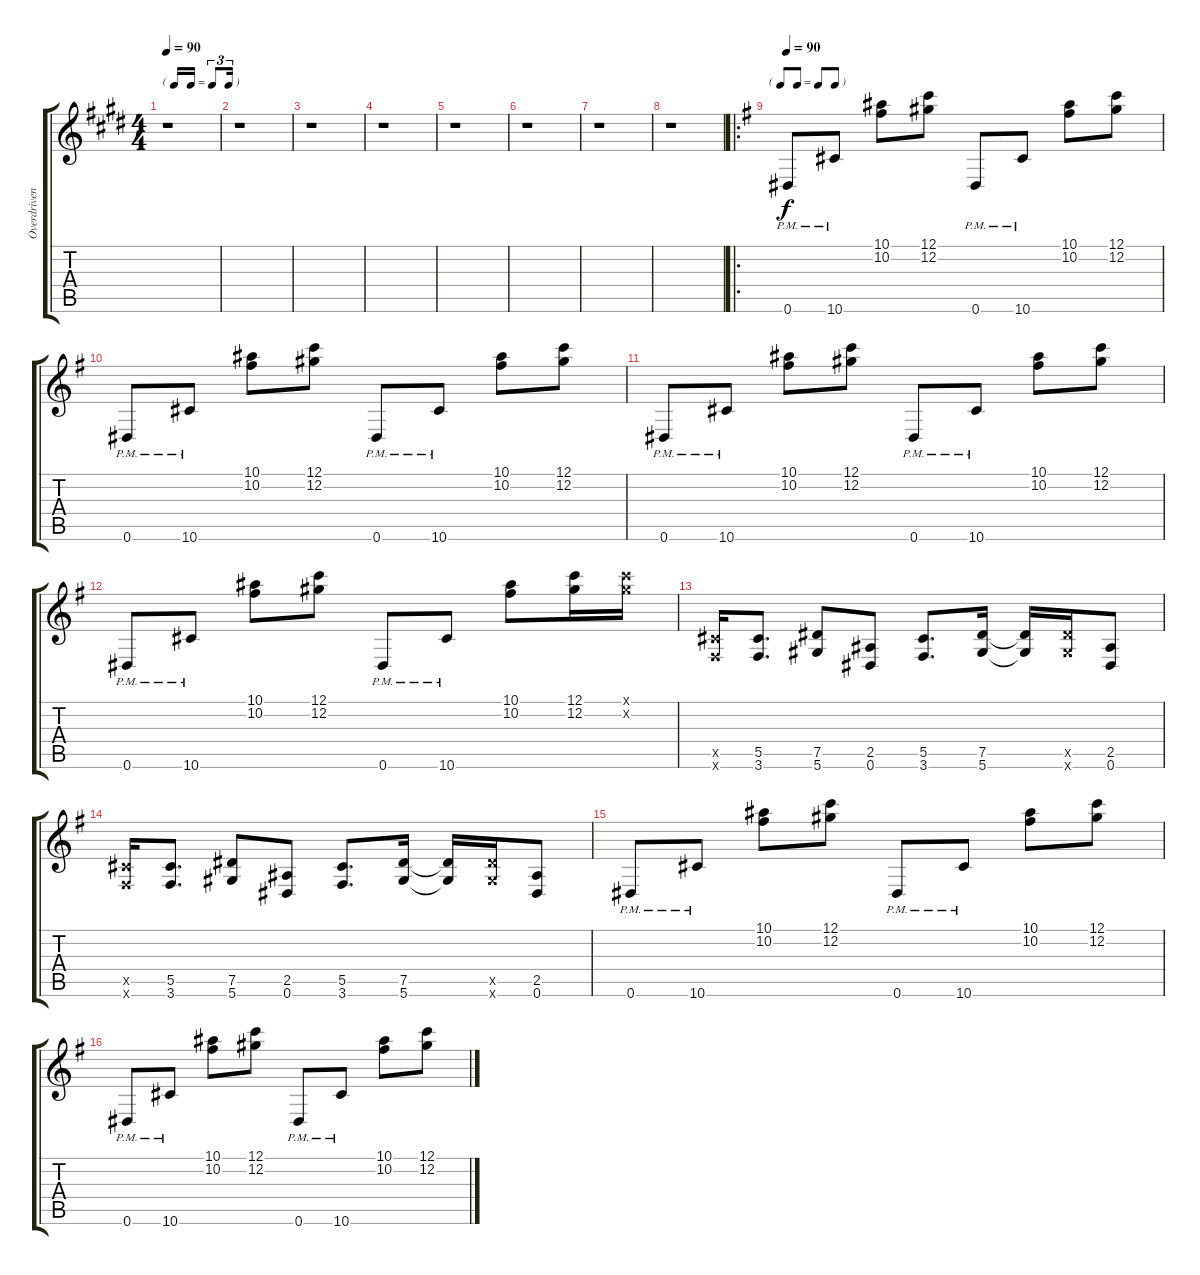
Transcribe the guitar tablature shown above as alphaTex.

\track ("Overdriven" "Overdriven") {instrument overdrivenguitar}
\staff {score tabs}
\tuning (C4 Ab3 Gb3 Db3 Ab2 Eb2) {hide}
\ts (4 4)
\tf triplet16th
\tempo 90
\clef g2
\ks e
r.1{dy f instrument overdrivenguitar} |
\ks c#minor
r.1 |
r.1 |
r.1 |
\ks e
r.1 |
\ks c#minor
r.1 |
r.1 |
r.1 |
\ro
\tf none
\tempo 90
\ks g
0.6{pm}.8 10.6{pm}.8 (10.1 10.2).8 (12.1 12.2).8 0.6{pm}.8 10.6{pm}.8 (10.1 10.2).8 (12.1 12.2).8 |
0.6{pm}.8 10.6{pm}.8 (10.1 10.2).8 (12.1 12.2).8 0.6{pm}.8 10.6{pm}.8 (10.1 10.2).8 (12.1 12.2).8 |
0.6{pm}.8 10.6{pm}.8 (10.1 10.2).8 (12.1 12.2).8 0.6{pm}.8 10.6{pm}.8 (10.1 10.2).8 (12.1 12.2).8 |
0.6{pm}.8 10.6{pm}.8 (10.1 10.2).8 (12.1 12.2).8 0.6{pm}.8 10.6{pm}.8 (10.1 10.2).8 (12.1 12.2).16 (12.1{x} 12.2{x}).16 |
(5.5{x} 3.6{x}).16 (5.5 3.6).8{d} (7.5 5.6).8 (2.5 0.6).8 (5.5 3.6).8{d} (7.5 5.6).16 (7.5{t} 5.6{t}).16 (7.5{x} 5.6{x}).16 (2.5 0.6).8 |
(5.5{x} 3.6{x}).16 (5.5 3.6).8{d} (7.5 5.6).8 (2.5 0.6).8 (5.5 3.6).8{d} (7.5 5.6).16 (7.5{t} 5.6{t}).16 (7.5{x} 5.6{x}).16 (2.5 0.6).8 |
0.6{pm}.8 10.6{pm}.8 (10.1 10.2).8 (12.1 12.2).8 0.6{pm}.8 10.6{pm}.8 (10.1 10.2).8 (12.1 12.2).8 |
0.6{pm}.8 10.6{pm}.8 (10.1 10.2).8 (12.1 12.2).8 0.6{pm}.8 10.6{pm}.8 (10.1 10.2).8 (12.1 12.2).8
